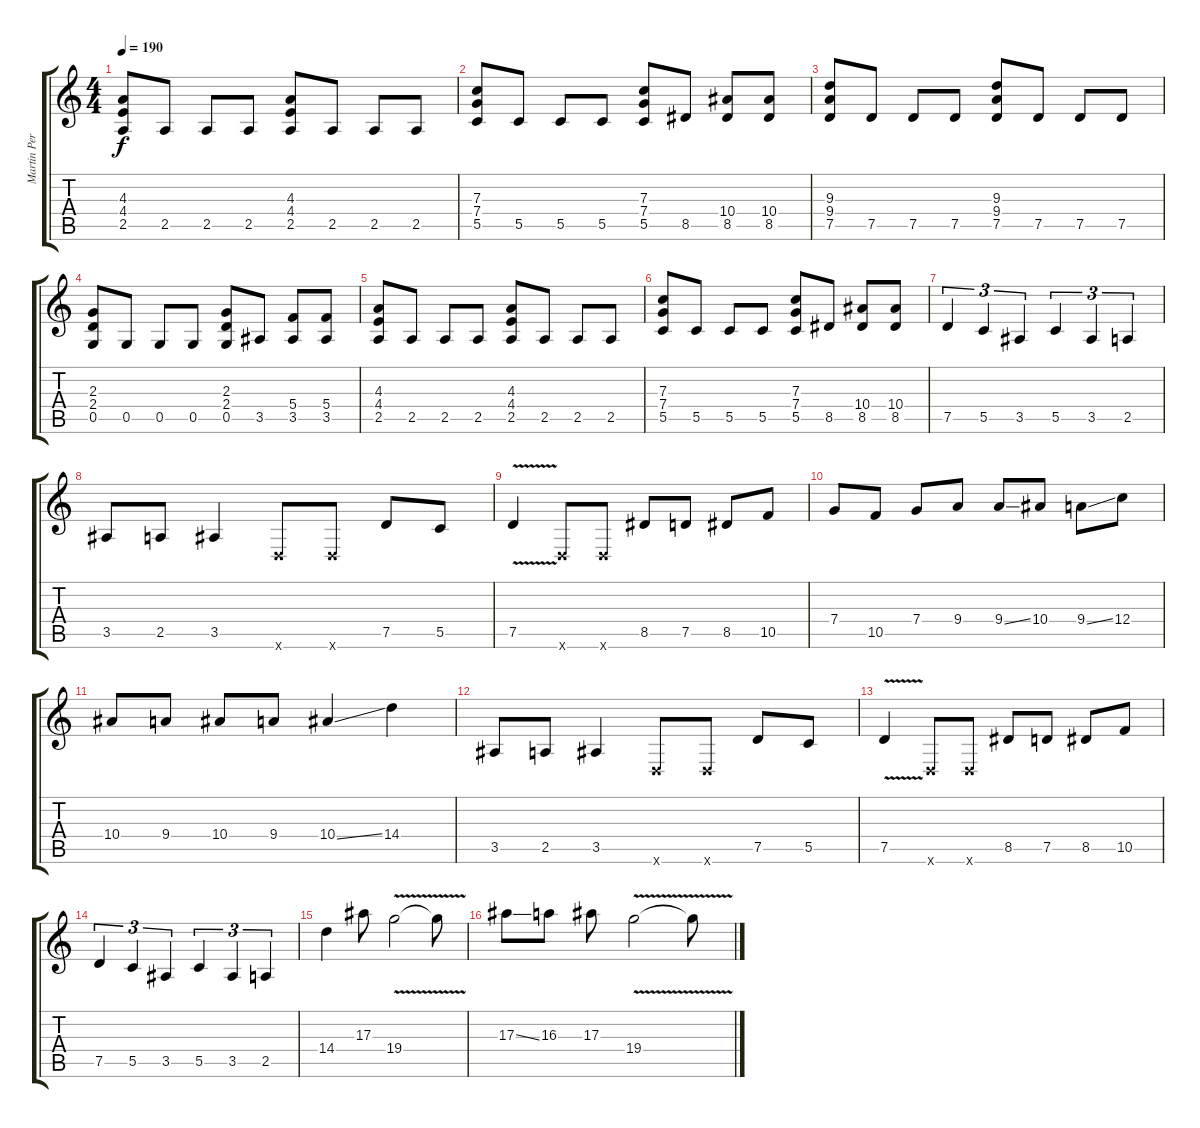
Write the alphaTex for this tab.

\track ("Martin Persson" "Martin Per") {instrument distortionguitar}
\staff {score tabs}
\tuning (D4 A3 F3 C3 G2 D2) {hide}
\ts (4 4)
\tempo 190
\clef g2
\ks c
(4.3 4.4 2.5).8{dy f} 2.5.8 2.5.8 2.5.8 (4.3 4.4 2.5).8 2.5.8 2.5.8 2.5.8 |
(7.3 7.4 5.5).8 5.5.8 5.5.8 5.5.8 (7.3 7.4 5.5).8 8.5.8 (10.4 8.5).8 (10.4 8.5).8 |
(9.3 9.4 7.5).8 7.5.8 7.5.8 7.5.8 (9.3 9.4 7.5).8 7.5.8 7.5.8 7.5.8 |
(2.3 2.4 0.5).8 0.5.8 0.5.8 0.5.8 (2.3 2.4 0.5).8 3.5.8 (5.4 3.5).8 (5.4 3.5).8 |
(4.3 4.4 2.5).8 2.5.8 2.5.8 2.5.8 (4.3 4.4 2.5).8 2.5.8 2.5.8 2.5.8 |
(7.3 7.4 5.5).8 5.5.8 5.5.8 5.5.8 (7.3 7.4 5.5).8 8.5.8 (10.4 8.5).8 (10.4 8.5).8 |
7.5.4{tu (3 2)} 5.5.4{tu (3 2)} 3.5.4{tu (3 2)} 5.5.4{tu (3 2)} 3.5.4{tu (3 2)} 2.5.4{tu (3 2)} |
3.5.8 2.5.8 3.5.4 0.6{x}.8 0.6{x}.8 7.5.8 5.5.8 |
7.5{v}.4 0.6{x}.8 0.6{x}.8 8.5.8 7.5.8 8.5.8 10.5.8 |
7.4.8 10.5.8 7.4.8 9.4.8 9.4{ss}.8 10.4.8 9.4{ss}.8 12.4.8 |
10.4.8 9.4.8 10.4.8 9.4.8 10.4{ss}.4 14.4.4 |
3.5.8 2.5.8 3.5.4 0.6{x}.8 0.6{x}.8 7.5.8 5.5.8 |
7.5{v}.4 0.6{x}.8 0.6{x}.8 8.5.8 7.5.8 8.5.8 10.5.8 |
7.5.4{tu (3 2)} 5.5.4{tu (3 2)} 3.5.4{tu (3 2)} 5.5.4{tu (3 2)} 3.5.4{tu (3 2)} 2.5.4{tu (3 2)} |
14.4.4 17.3.8 19.4{v}.2 19.4{t}.8 |
17.3{ss}.8 16.3.8 17.3.8 19.4{v}.2 19.4{t}.8
